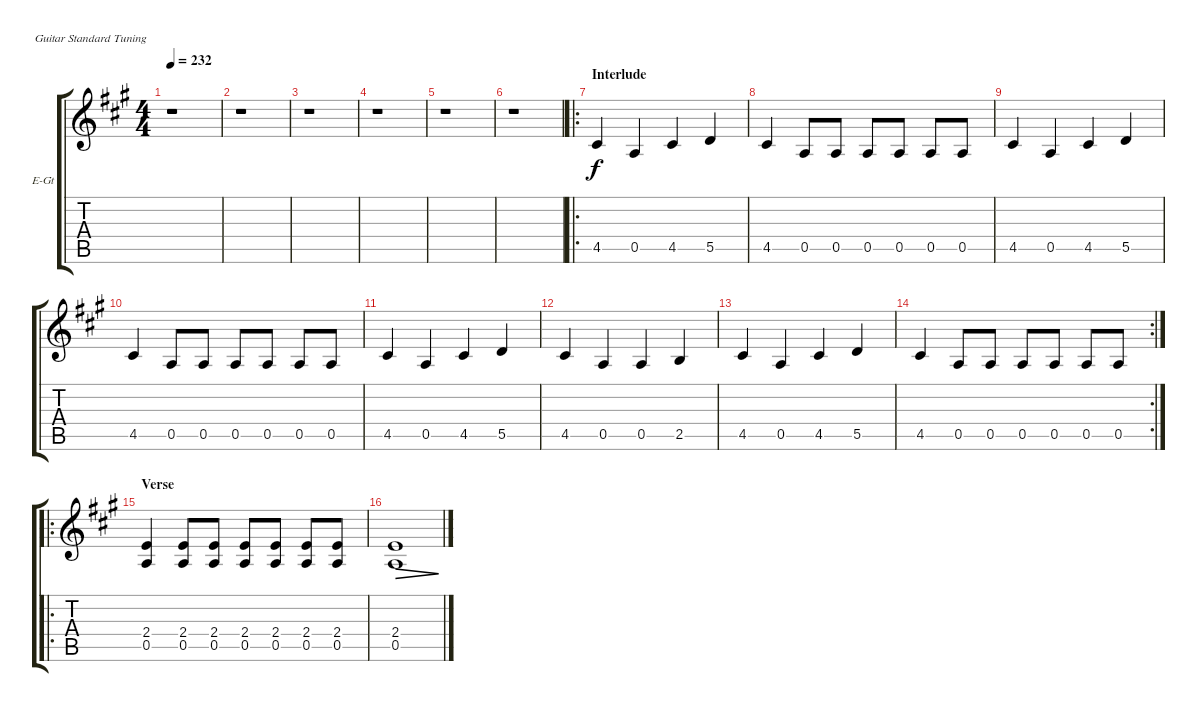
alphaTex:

\defaultSystemsLayout 4
\bracketExtendMode groupsimilarinstruments
\firstSystemTrackNameOrientation horizontal
\otherSystemsTrackNameOrientation horizontal
\track ("Guitar 3" "E-Gt") {instrument distortionguitar}
\staff {score tabs}
\tuning (E4 B3 G3 D3 A2 E2)
\ts (4 4)
\tempo 232
\clef g2
\scale
0.333333
\ks a
r.1{dy f} |
\scale
0.333333 r.1 |
\scale
0.333333 r.1 |
\scale
0.333333 r.1 |
\scale
0.333333 r.1 |
\scale
0.333333 r.1 |
\ro
\section ("" "Interlude")
\scale
0.333333 4.5.4 0.5.4 4.5.4 5.5.4 |
\scale
0.333333 4.5.4 0.5.8 0.5.8 0.5.8 0.5.8 0.5.8 0.5.8 |
\scale
0.333333 4.5.4 0.5.4 4.5.4 5.5.4 |
\scale
0.333333 4.5.4 0.5.8 0.5.8 0.5.8 0.5.8 0.5.8 0.5.8 |
\scale
0.333333 4.5.4 0.5.4 4.5.4 5.5.4 |
4.5.4 0.5.4 0.5.4 2.5.4 |
4.5.4 0.5.4 4.5.4 5.5.4 |
\rc 2
4.5.4 0.5.8 0.5.8 0.5.8 0.5.8 0.5.8 0.5.8 |
\ro
\section ("" "Verse")
(2.4 0.5).4 (2.4 0.5).8 (2.4 0.5).8 (2.4 0.5).8 (2.4 0.5).8 (2.4 0.5).8 (2.4 0.5).8 |
(0.5 2.4).1{dec}
